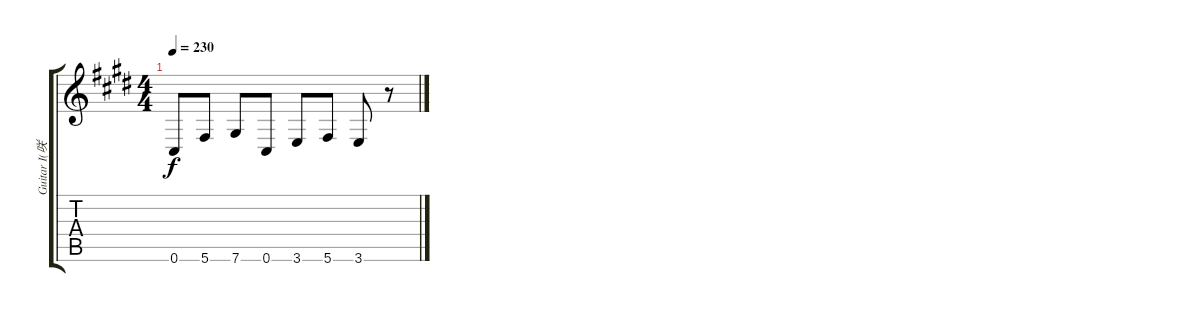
\track ("Guitar I(咲人)" "Guitar I(咲") {instrument overdrivenguitar}
\staff {score tabs}
\tuning (Eb4 Bb3 Gb3 Db3 Ab2 Db2) {hide}
\ts (4 4)
\tempo 230
\clef g2
\ks e
0.6.8{dy f} 5.6.8 7.6.8 0.6.8 3.6.8 5.6.8 3.6.8 r.8
